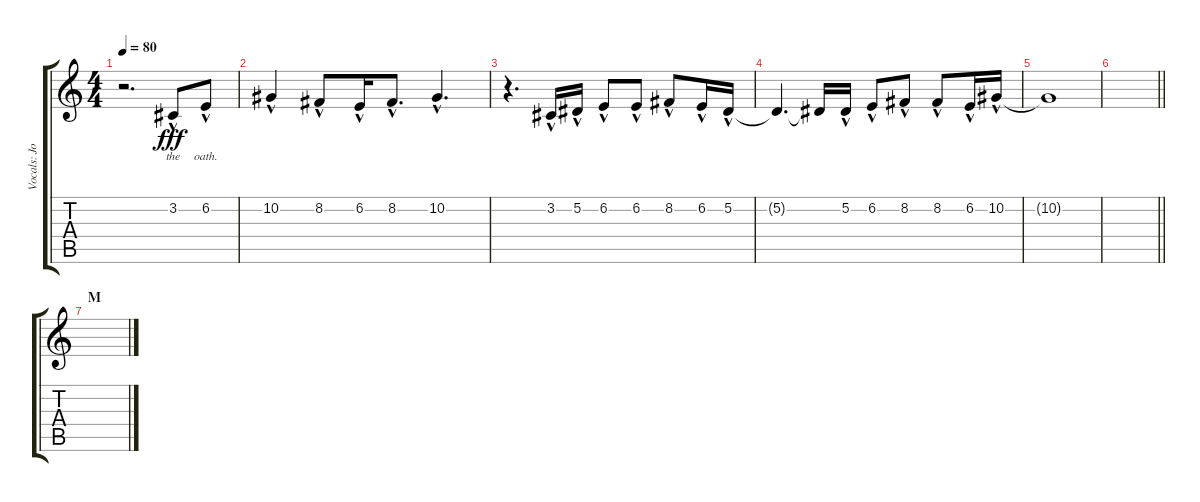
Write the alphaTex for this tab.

\track ("Vocals: Johnny" "Vocals: Jo") {instrument lead2sawtooth}
\staff {score tabs}
\tuning (Eb4 Bb3 Gb3 Db3 Ab2 Eb2) {hide}
\ts (4 4)
\tempo 80
\clef g2
\ks c
r.2{d dy fff} 3.2{hac}.8{lyrics (0 "the") lyrics (1 "") lyrics (2 "") lyrics (3 "") lyrics (4 "")} 6.2{hac}.8{lyrics (0 "oath.") lyrics (1 "") lyrics (2 "") lyrics (3 "") lyrics (4 "")} |
10.2{hac}.4 8.2{hac}.8 6.2{hac}.16 8.2{hac}.8{d} 10.2{hac}.4{d} |
r.4{d} 3.2{hac}.16 5.2{hac}.16 6.2{hac}.8 6.2{hac}.8 8.2{hac}.8 6.2{hac}.16 5.2{hac}.16 |
5.2{t}.4{d} 5.2{t}.16 5.2{hac}.16 6.2{hac}.8 8.2{hac}.8 8.2{hac}.8 6.2{hac}.16 10.2{hac}.16 |
10.2{t}.1 |
\barLineRight lightlight
|
\section ("" "M")
